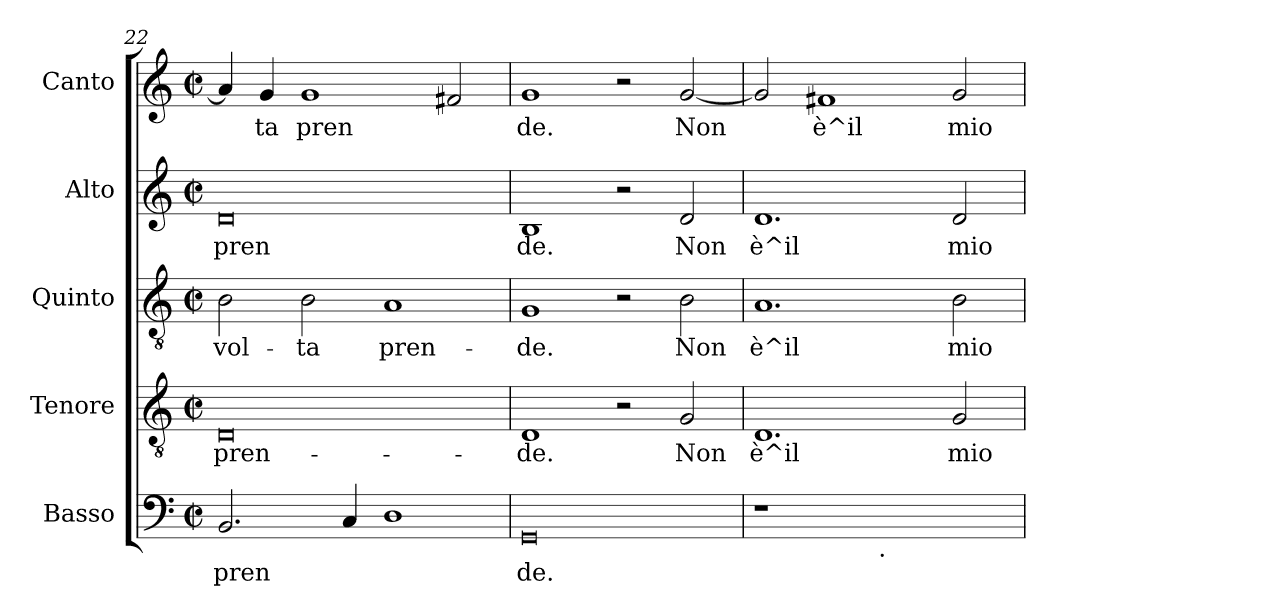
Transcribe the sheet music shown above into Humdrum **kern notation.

**kern	**text	**kern	**text	**kern	**text	**kern	**text	**kern	**text
*part5	*part5	*part4	*part4	*part3	*part3	*part2	*part2	*part1	*part1
*staff5	*staff5	*staff4	*staff4	*staff3	*staff3	*staff2	*staff2	*staff1	*staff1
*I"Basso	*	*I"Tenore	*	*I"Quinto	*	*I"Alto	*	*I"Canto	*
!!LO:LB:g=z
*clefF4	*	*clefGv2	*	*clefGv2	*	*clefG2	*	*clefG2	*
*k[]	*	*k[]	*	*k[]	*	*k[]	*	*k[]	*
*C:	*	*C:	*	*C:	*	*C:	*	*C:	*
*M2/2	*	*M2/2	*	*M2/2	*	*M2/2	*	*M2/2	*
*met(c|)	*	*met(c|)	*	*met(c|)	*	*met(c|)	*	*met(c|)	*
=22	=22	=22	=22	=22	=22	=22	=22	=22	=22
!	!LO:LY:b:cj	!	!LO:LY:b:cj	!	!LO:LY:b:cj	!	!LO:LY:b:cj	!	!LO:LY:b:cj
2.BB/	pren	0D	pren-	2B\	vol-	0d	pren	4a/]	--
!	!	!	!	!	!	!	!	!	!LO:LY:b:cj
.	.	.	.	.	.	.	.	4g/	-ta
!	!	!	!	!	!LO:LY:b:cj	!	!	!	!LO:LY:b:cj
.	.	.	.	2B\	-ta	.	.	1g	pren
!	!LO:LY:b:cj	!	!	!	!	!	!	!	!
4C/	.	.	.	.	.	.	.	.	.
!	!LO:LY:b:cj	!	!	!	!LO:LY:b:cj	!	!	!	!
1D	.	.	.	1A	pren-	.	.	.	.
!	!	!	!	!	!	!	!	!	!LO:LY:b:cj
.	.	.	.	.	.	.	.	2f#/	.
=23	=23	=23	=23	=23	=23	=23	=23	=23	=23
!	!LO:LY:b:cj	!	!LO:LY:b:cj	!	!LO:LY:b:cj	!	!LO:LY:b:cj	!	!LO:LY:b:cj
0GG	de.	1D	-de.	1G	-de.	1B	de.	1g	de.
.	.	2r	.	2r	.	2r	.	2r	.
!	!	!	!LO:LY:b:cj	!	!LO:LY:b:cj	!	!LO:LY:b:cj	!	!LO:LY:b:cj
.	.	2G/	Non	2B\	Non	2d/	Non	[<2g/	Non
=24	=24	=24	=24	=24	=24	=24	=24	=24	=24
!	!	!	!LO:LY:b:cj	!	!LO:LY:b:cj	!	!LO:LY:b:cj	!	!LO:LY:b:cj
*^	*	*	*	*	*	*	*	*	*
1r	2ryy	.	1.D	è^il	1.A	è^il	1.d	è^il	2g/]	.
!	!	!	!	!	!	!	!	!	!	!LO:LY:b:cj
.	4...ryy	.	.	.	.	.	.	.	1f#X	è^il
!	!LO:TX:b:t=.	!	!	!	!	!	!	!	!	!
.	1ryy	.	.	.	.	.	.	.	.	.
1ryy	.	.	.	.	.	.	.	.	.	.
!	!	!	!	!LO:LY:b:cj	!	!LO:LY:b:cj	!	!LO:LY:b:cj	!	!LO:LY:b:cj
.	.	.	2G/	mio	2B\	mio	2d/	mio	2g/	mio
.	32ryy	.	.	.	.	.	.	.	.	.
*v	*v	*	*	*	*	*	*	*	*	*
=	=	=	=	=	=	=	=	=	=
*-	*-	*-	*-	*-	*-	*-	*-	*-	*-
